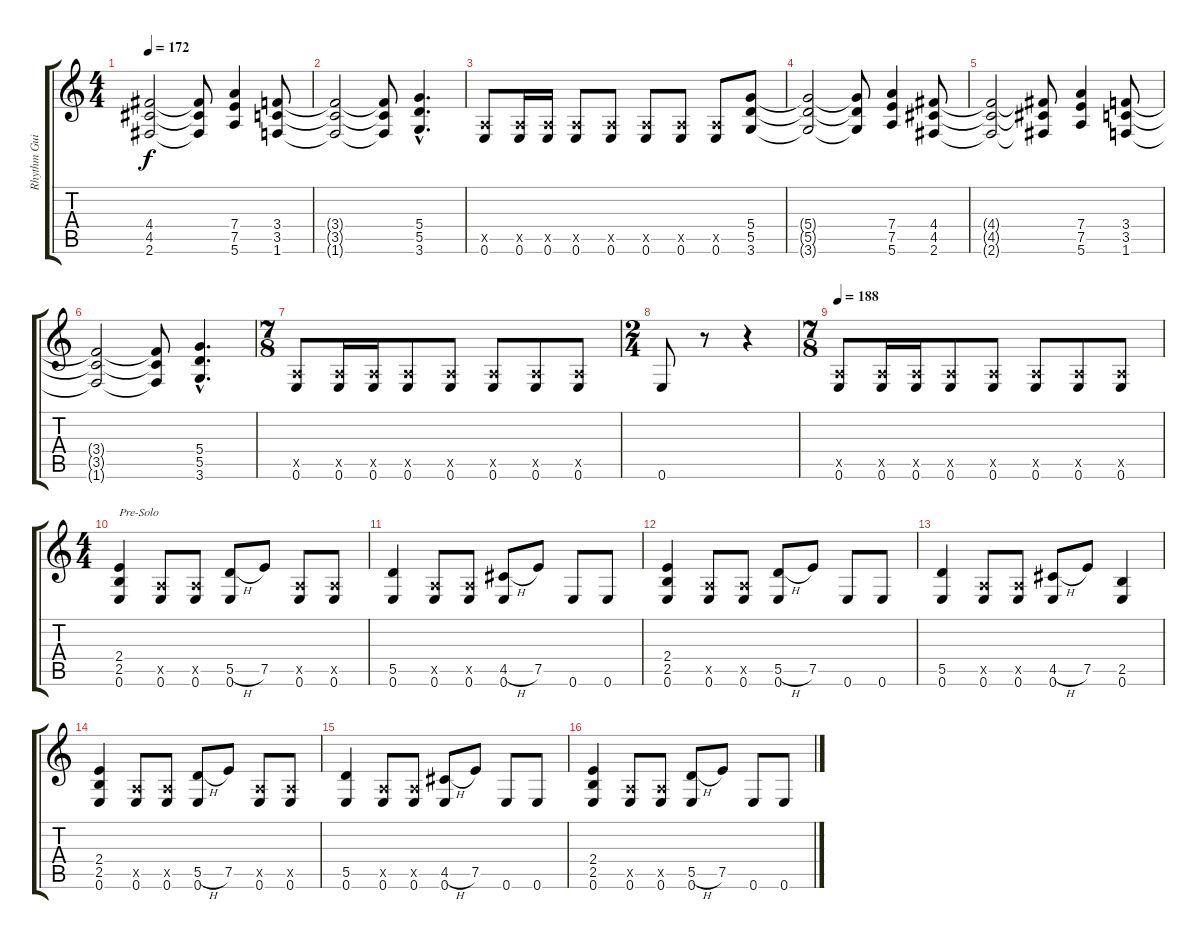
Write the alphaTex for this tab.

\track ("Rhythm Guitar 1" "Rhythm Gui") {instrument distortionguitar}
\staff {score tabs}
\tuning (E4 B3 G3 D3 A2 E2) {hide}
\ts (4 4)
\tempo 172
\clef g2
\ks c
(4.4{t} 4.5{t} 2.6{t}).2{dy f} (4.4{t} 4.5{t} 2.6{t}).8 (7.4 7.5 5.6).4 (3.4 3.5 1.6).8 |
(3.4{t} 3.5{t} 1.6{t}).2 (3.4{t} 3.5{t} 1.6{t}).8 (5.4{hac} 5.5{hac} 3.6{hac}).4{d} |
(0.5{x} 0.6).8 (0.5{x} 0.6).16 (0.5{x} 0.6).16 (0.5{x} 0.6).8 (0.5{x} 0.6).8 (0.5{x} 0.6).8 (0.5{x} 0.6).8 (0.5{x} 0.6).8 (5.4 5.5 3.6).8 |
(5.4{t} 5.5{t} 3.6{t}).2 (5.4{t} 5.5{t} 3.6{t}).8 (7.4 7.5 5.6).4 (4.4 4.5 2.6).8 |
(4.4{t} 4.5{t} 2.6{t}).2 (4.4{t} 4.5{t} 2.6{t}).8 (7.4 7.5 5.6).4 (3.4 3.5 1.6).8 |
(3.4{t} 3.5{t} 1.6{t}).2 (3.4{t} 3.5{t} 1.6{t}).8 (5.4{hac} 5.5{hac} 3.6{hac}).4{d} |
\ts (7 8)
(0.5{x} 0.6).8 (0.5{x} 0.6).16 (0.5{x} 0.6).16 (0.5{x} 0.6).8 (0.5{x} 0.6).8 (0.5{x} 0.6).8 (0.5{x} 0.6).8 (0.5{x} 0.6).8 |
\ts (2 4)
0.6.8 r.8 r.4 |
\ts (7 8)
\tempo 188
(0.5{x} 0.6).8 (0.5{x} 0.6).16 (0.5{x} 0.6).16 (0.5{x} 0.6).8 (0.5{x} 0.6).8 (0.5{x} 0.6).8 (0.5{x} 0.6).8 (0.5{x} 0.6).8 |
\ts (4 4)
(2.4 2.5 0.6).4{txt "Pre-Solo"} (0.5{x} 0.6).8 (0.5{x} 0.6).8 (5.5{h} 0.6).8 7.5.8 (0.5{x} 0.6).8 (0.5{x} 0.6).8 |
(5.5 0.6).4 (0.5{x} 0.6).8 (0.5{x} 0.6).8 (4.5{h} 0.6).8 7.5.8 0.6.8 0.6.8 |
(2.4 2.5 0.6).4 (0.5{x} 0.6).8 (0.5{x} 0.6).8 (5.5{h} 0.6).8 7.5.8 0.6.8 0.6.8 |
(5.5 0.6).4 (0.5{x} 0.6).8 (0.5{x} 0.6).8 (4.5{h} 0.6).8 7.5.8 (2.5 0.6).4 |
(2.4 2.5 0.6).4 (0.5{x} 0.6).8 (0.5{x} 0.6).8 (5.5{h} 0.6).8 7.5.8 (0.5{x} 0.6).8 (0.5{x} 0.6).8 |
(5.5 0.6).4 (0.5{x} 0.6).8 (0.5{x} 0.6).8 (4.5{h} 0.6).8 7.5.8 0.6.8 0.6.8 |
(2.4 2.5 0.6).4 (0.5{x} 0.6).8 (0.5{x} 0.6).8 (5.5{h} 0.6).8 7.5.8 0.6.8 0.6.8
